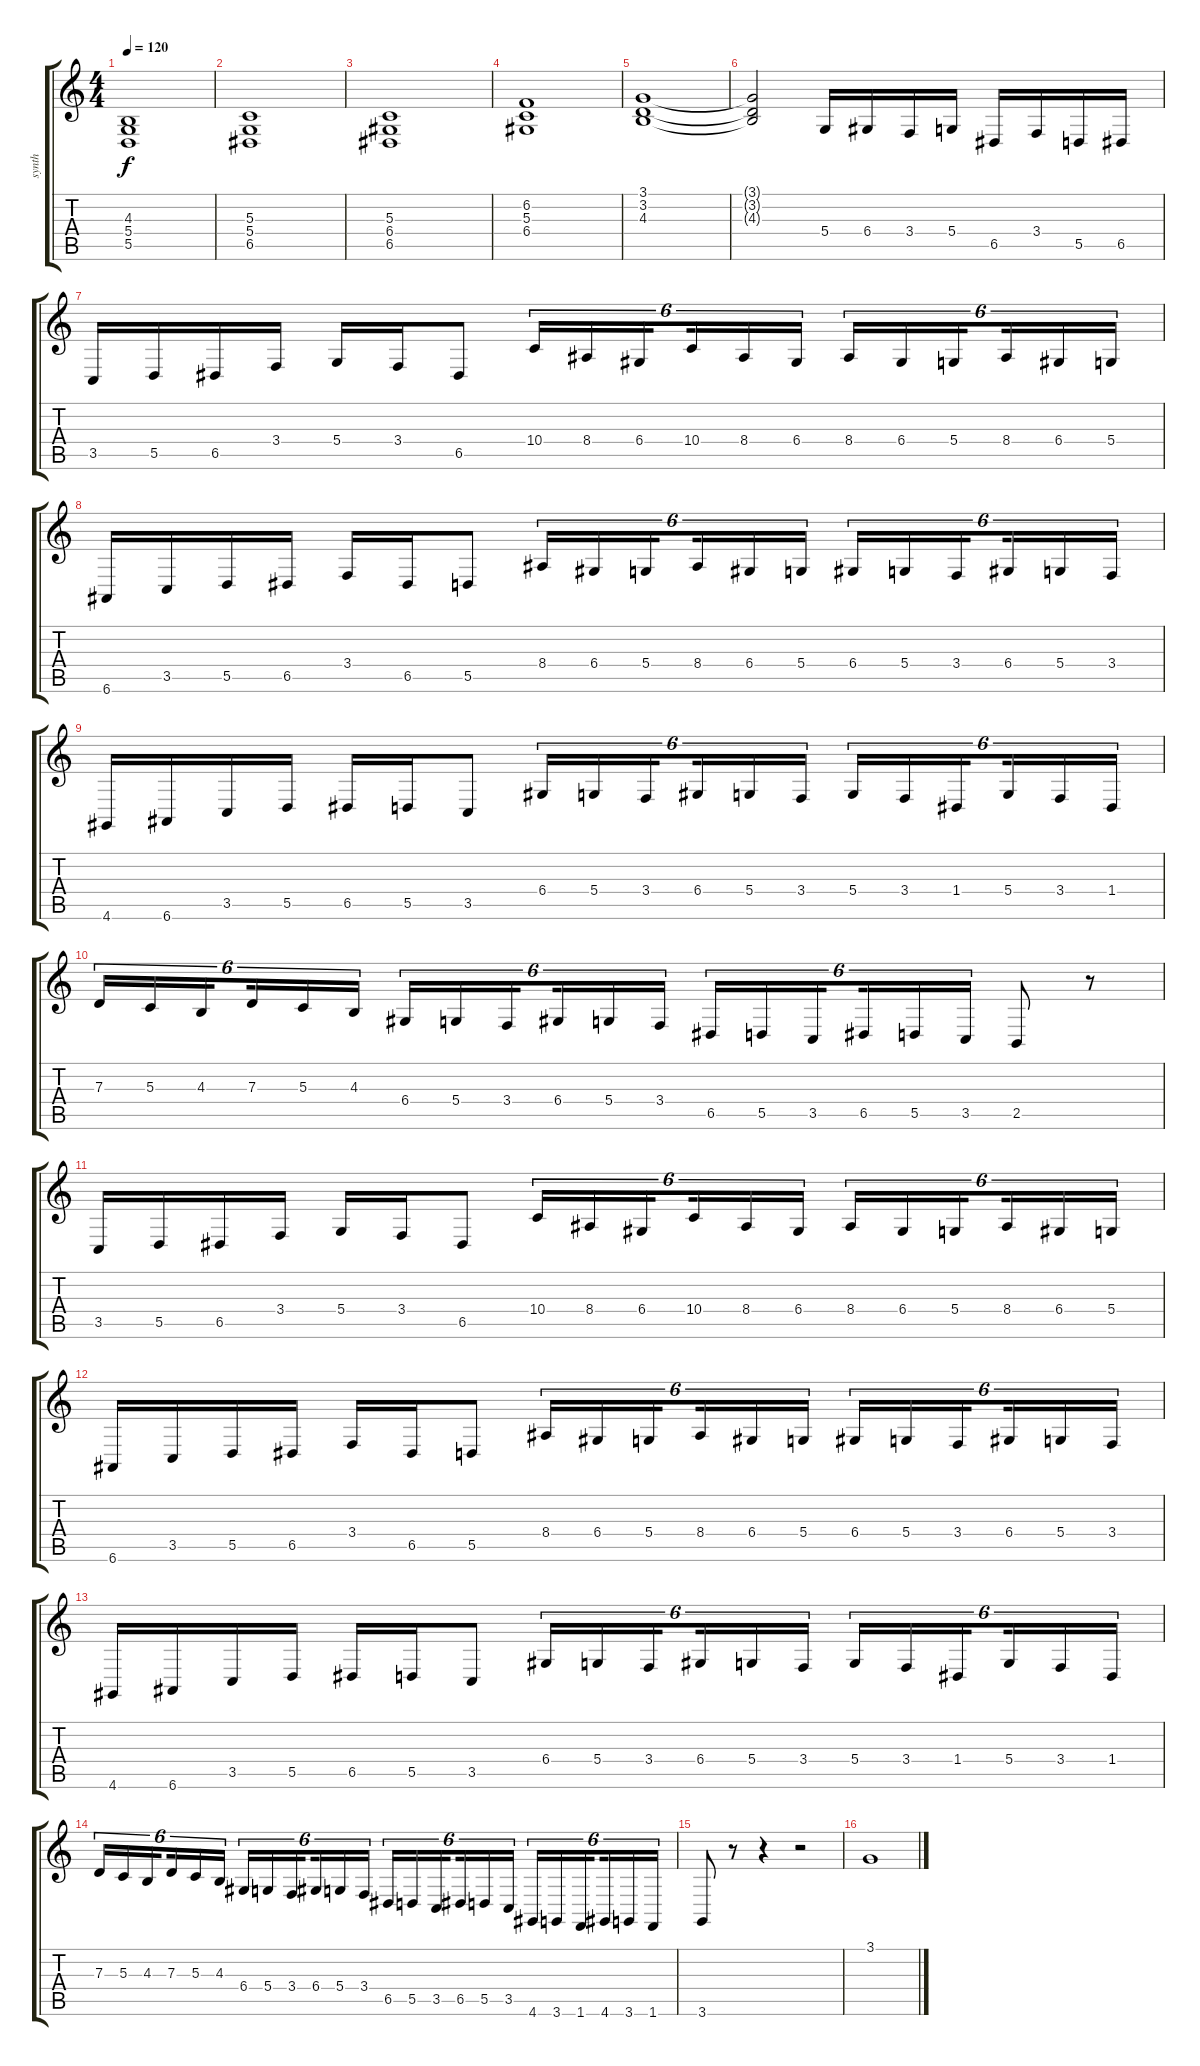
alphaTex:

\track ("synth" "synth") {instrument pad7halo}
\staff {score tabs}
\tuning (E4 B3 G3 D3 A2 E2) {hide}
\ts (4 4)
\tempo 120
\clef g2
\ks c
(4.3 5.4 5.5).1{dy f} |
(5.3 5.4 6.5).1 |
(5.3 6.4 6.5).1 |
(6.2 5.3 6.4).1 |
(3.1 3.2 4.3).1 |
(3.1{t} 3.2{t} 4.3{t}).2 5.4.16 6.4.16 3.4.16 5.4.16 6.5.16 3.4.16 5.5.16 6.5.16 |
3.5.16 5.5.16 6.5.16 3.4.16 5.4.16 3.4.16 6.5.8 10.4.16{tu (6 4)} 8.4.16{tu (6 4)} 6.4.16{tu (6 4) beam splitsecondary} 10.4.16{tu (6 4)} 8.4.16{tu (6 4)} 6.4.16{tu (6 4)} 8.4.16{tu (6 4)} 6.4.16{tu (6 4)} 5.4.16{tu (6 4) beam splitsecondary} 8.4.16{tu (6 4)} 6.4.16{tu (6 4)} 5.4.16{tu (6 4)} |
6.6.16 3.5.16 5.5.16 6.5.16 3.4.16 6.5.16 5.5.8 8.4.16{tu (6 4)} 6.4.16{tu (6 4)} 5.4.16{tu (6 4) beam splitsecondary} 8.4.16{tu (6 4)} 6.4.16{tu (6 4)} 5.4.16{tu (6 4)} 6.4.16{tu (6 4)} 5.4.16{tu (6 4)} 3.4.16{tu (6 4) beam splitsecondary} 6.4.16{tu (6 4)} 5.4.16{tu (6 4)} 3.4.16{tu (6 4)} |
4.6.16 6.6.16 3.5.16 5.5.16 6.5.16 5.5.16 3.5.8 6.4.16{tu (6 4)} 5.4.16{tu (6 4)} 3.4.16{tu (6 4) beam splitsecondary} 6.4.16{tu (6 4)} 5.4.16{tu (6 4)} 3.4.16{tu (6 4)} 5.4.16{tu (6 4)} 3.4.16{tu (6 4)} 1.4.16{tu (6 4) beam splitsecondary} 5.4.16{tu (6 4)} 3.4.16{tu (6 4)} 1.4.16{tu (6 4)} |
7.3.16{tu (6 4)} 5.3.16{tu (6 4)} 4.3.16{tu (6 4) beam splitsecondary} 7.3.16{tu (6 4)} 5.3.16{tu (6 4)} 4.3.16{tu (6 4)} 6.4.16{tu (6 4)} 5.4.16{tu (6 4)} 3.4.16{tu (6 4) beam splitsecondary} 6.4.16{tu (6 4)} 5.4.16{tu (6 4)} 3.4.16{tu (6 4)} 6.5.16{tu (6 4)} 5.5.16{tu (6 4)} 3.5.16{tu (6 4) beam splitsecondary} 6.5.16{tu (6 4)} 5.5.16{tu (6 4)} 3.5.16{tu (6 4)} 2.5.8 r.8 |
3.5.16 5.5.16 6.5.16 3.4.16 5.4.16 3.4.16 6.5.8 10.4.16{tu (6 4)} 8.4.16{tu (6 4)} 6.4.16{tu (6 4) beam splitsecondary} 10.4.16{tu (6 4)} 8.4.16{tu (6 4)} 6.4.16{tu (6 4)} 8.4.16{tu (6 4)} 6.4.16{tu (6 4)} 5.4.16{tu (6 4) beam splitsecondary} 8.4.16{tu (6 4)} 6.4.16{tu (6 4)} 5.4.16{tu (6 4)} |
6.6.16 3.5.16 5.5.16 6.5.16 3.4.16 6.5.16 5.5.8 8.4.16{tu (6 4)} 6.4.16{tu (6 4)} 5.4.16{tu (6 4) beam splitsecondary} 8.4.16{tu (6 4)} 6.4.16{tu (6 4)} 5.4.16{tu (6 4)} 6.4.16{tu (6 4)} 5.4.16{tu (6 4)} 3.4.16{tu (6 4) beam splitsecondary} 6.4.16{tu (6 4)} 5.4.16{tu (6 4)} 3.4.16{tu (6 4)} |
4.6.16 6.6.16 3.5.16 5.5.16 6.5.16 5.5.16 3.5.8 6.4.16{tu (6 4)} 5.4.16{tu (6 4)} 3.4.16{tu (6 4) beam splitsecondary} 6.4.16{tu (6 4)} 5.4.16{tu (6 4)} 3.4.16{tu (6 4)} 5.4.16{tu (6 4)} 3.4.16{tu (6 4)} 1.4.16{tu (6 4) beam splitsecondary} 5.4.16{tu (6 4)} 3.4.16{tu (6 4)} 1.4.16{tu (6 4)} |
7.3.16{tu (6 4)} 5.3.16{tu (6 4)} 4.3.16{tu (6 4) beam splitsecondary} 7.3.16{tu (6 4)} 5.3.16{tu (6 4)} 4.3.16{tu (6 4)} 6.4.16{tu (6 4)} 5.4.16{tu (6 4)} 3.4.16{tu (6 4) beam splitsecondary} 6.4.16{tu (6 4)} 5.4.16{tu (6 4)} 3.4.16{tu (6 4)} 6.5.16{tu (6 4)} 5.5.16{tu (6 4)} 3.5.16{tu (6 4) beam splitsecondary} 6.5.16{tu (6 4)} 5.5.16{tu (6 4)} 3.5.16{tu (6 4)} 4.6.16{tu (6 4)} 3.6.16{tu (6 4)} 1.6.16{tu (6 4) beam splitsecondary} 4.6.16{tu (6 4)} 3.6.16{tu (6 4)} 1.6.16{tu (6 4)} |
3.6.8 r.8 r.4 r.2 |
3.1.1
